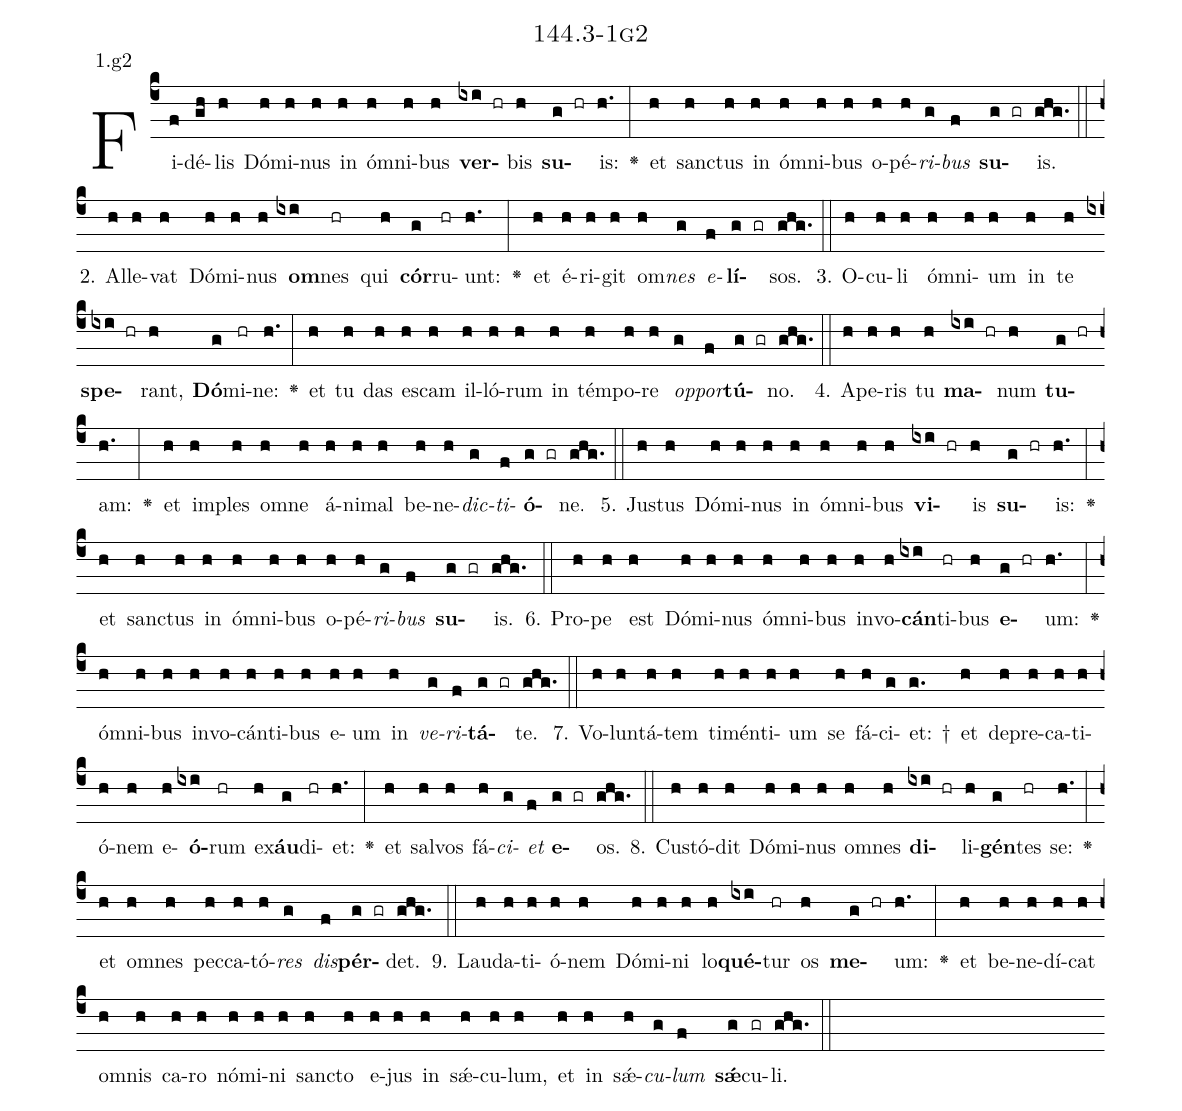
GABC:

name: 144.3-1g2;
annotation: 1.g2;
%%
(c4)Fi(f)dé(gh)lis(h) Dó(h)mi(h)nus(h) in(h) óm(h)ni(h)bus(h) <b>ver</b>(ixi hr)bis(h) <b>su</b>(g hr)is:(h.) <v>\greheightstar</v>(:) et(h) sanc(h)tus(h) in(h) óm(h)ni(h)bus(h) o(h)pé(h)<i>ri</i>(g)<i>bus</i>(f) <b>su</b>(g gr)is.(ghg.) (::)
2. Al(h)le(h)vat(h) Dó(h)mi(h)nus(h) <b>om</b>(ixi)nes(hr) qui(h) <b>cór</b>(g)ru(hr)unt:(h.) <v>\greheightstar</v>(:) et(h) é(h)ri(h)git(h) om(h)<i>nes</i>(g) <i>e</i>(f)<b>lí</b>(g gr)sos.(ghg.) (::)
3. O(h)cu(h)li(h) óm(h)ni(h)um(h) in(h) te(h) <b>spe</b>(ixi hr)rant,(h) <b>Dó</b>(g)mi(hr)ne:(h.) <v>\greheightstar</v>(:) et(h) tu(h) das(h) es(h)cam(h) il(h)ló(h)rum(h) in(h) tém(h)po(h)re(h) <i>op</i>(g)<i>por</i>(f)<b>tú</b>(g gr)no.(ghg.) (::)
4. A(h)pe(h)ris(h) tu(h) <b>ma</b>(ixi hr)num(h) <b>tu</b>(g hr)am:(h.) <v>\greheightstar</v>(:) et(h) im(h)ples(h) om(h)ne(h) á(h)ni(h)mal(h) be(h)ne(h)<i>dic</i>(g)<i>ti</i>(f)<b>ó</b>(g gr)ne.(ghg.) (::)
5. Jus(h)tus(h) Dó(h)mi(h)nus(h) in(h) óm(h)ni(h)bus(h) <b>vi</b>(ixi hr)is(h) <b>su</b>(g hr)is:(h.) <v>\greheightstar</v>(:) et(h) sanc(h)tus(h) in(h) óm(h)ni(h)bus(h) o(h)pé(h)<i>ri</i>(g)<i>bus</i>(f) <b>su</b>(g gr)is.(ghg.) (::)
6. Pro(h)pe(h) est(h) Dó(h)mi(h)nus(h) óm(h)ni(h)bus(h) in(h)vo(h)<b>cán</b>(ixi)ti(hr)bus(h) <b>e</b>(g hr)um:(h.) <v>\greheightstar</v>(:) óm(h)ni(h)bus(h) in(h)vo(h)cán(h)ti(h)bus(h) e(h)um(h) in(h) <i>ve</i>(g)<i>ri</i>(f)<b>tá</b>(g gr)te.(ghg.) (::)
7. Vo(h)lun(h)tá(h)tem(h) ti(h)mén(h)ti(h)um(h) se(h) fá(h)ci(g)et: †(g.) et(h) de(h)pre(h)ca(h)ti(h)ó(h)nem(h) e(h)<b>ó</b>(ixi)rum(hr) ex(h)<b>áu</b>(g)di(hr)et:(h.) <v>\greheightstar</v>(:) et(h) sal(h)vos(h) fá(h)<i>ci</i>(g)<i>et</i>(f) <b>e</b>(g gr)os.(ghg.) (::)
8. Cus(h)tó(h)dit(h) Dó(h)mi(h)nus(h) om(h)nes(h) <b>di</b>(ixi hr)li(h)<b>gén</b>(g)tes(hr) se:(h.) <v>\greheightstar</v>(:) et(h) om(h)nes(h) pec(h)ca(h)tó(h)<i>res</i>(g) <i>dis</i>(f)<b>pér</b>(g gr)det.(ghg.) (::)
9. Lau(h)da(h)ti(h)ó(h)nem(h) Dó(h)mi(h)ni(h) lo(h)<b>qué</b>(ixi)tur(hr) os(h) <b>me</b>(g hr)um:(h.) <v>\greheightstar</v>(:) et(h) be(h)ne(h)dí(h)cat(h) om(h)nis(h) ca(h)ro(h) nó(h)mi(h)ni(h) sanc(h)to(h) e(h)jus(h) in(h) sǽ(h)cu(h)lum,(h) et(h) in(h) sǽ(h)<i>cu</i>(g)<i>lum</i>(f) <b>sǽ</b>(g)cu(gr)li.(ghg.) (::)
